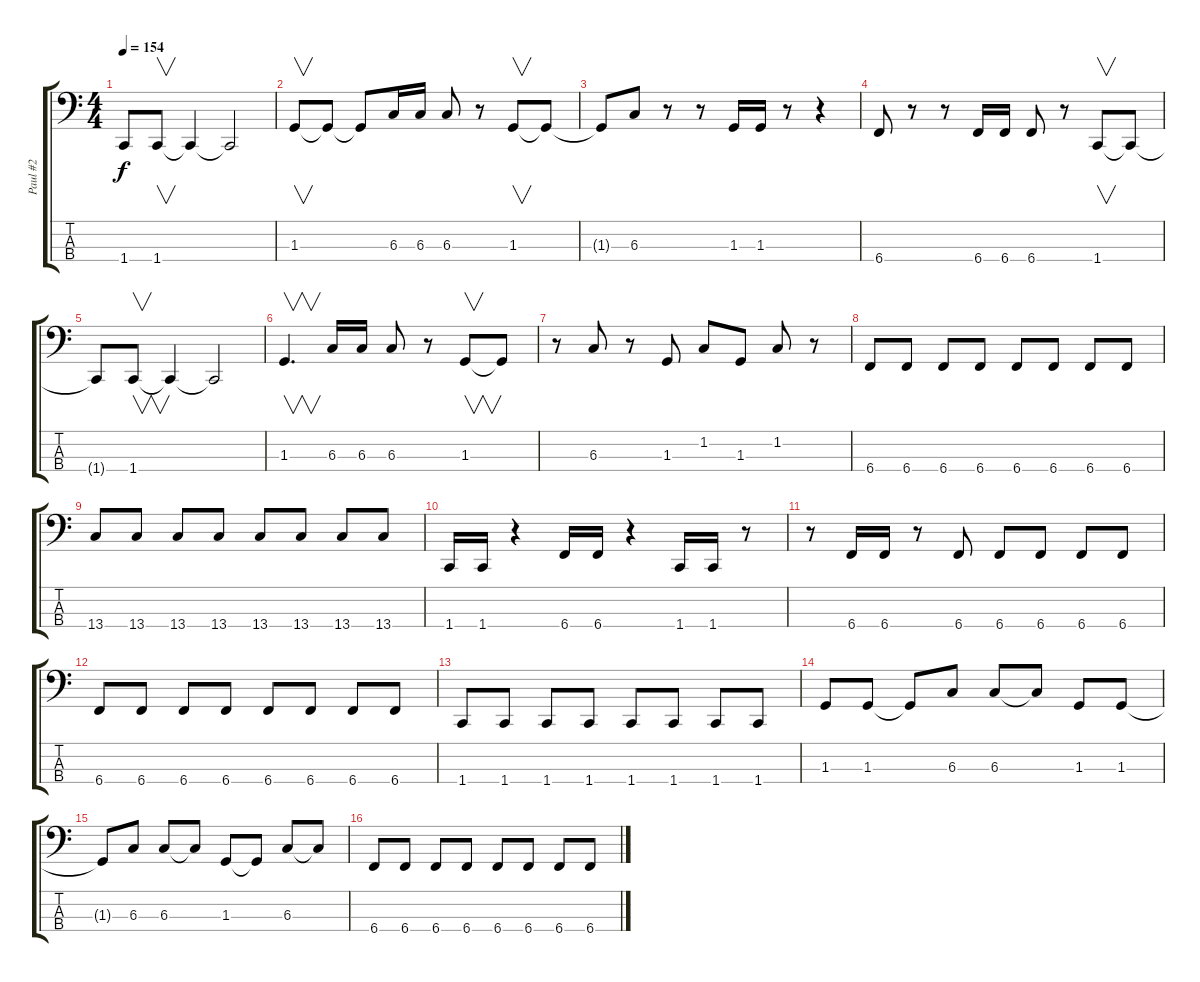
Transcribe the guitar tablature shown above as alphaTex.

\track ("Paul #2" "Paul #2") {instrument electricbasspick}
\staff {score tabs}
\tuning (E2 B1 Gb1 B0) {hide}
\ts (4 4)
\tempo 154
\clef f4
\ks c
1.4{t}.8{dy f} 1.4.8{v} 1.4{t}.4 1.4{t}.2 |
1.3.8{v} 1.3{t}.8 1.3{t}.8 6.3.16 6.3.16 6.3.8 r.8 1.3.8{v} 1.3{t}.8 |
1.3{t}.8 6.3.8 r.8 r.8 1.3.16 1.3.16 r.8 r.4 |
6.4.8 r.8 r.8 6.4.16 6.4.16 6.4.8 r.8 1.4.8{v} 1.4{t}.8 |
1.4{t}.8 1.4.8{v} 1.4{t}.4 1.4{t}.2 |
1.3.4{v d} 6.3.16 6.3.16 6.3.8 r.8 1.3.8{v} 1.3{t}.8 |
r.8 6.3.8 r.8 1.3.8 1.2.8 1.3.8 1.2.8 r.8 |
6.4.8 6.4.8 6.4.8 6.4.8 6.4.8 6.4.8 6.4.8 6.4.8 |
13.4.8 13.4.8 13.4.8 13.4.8 13.4.8 13.4.8 13.4.8 13.4.8 |
1.4.16 1.4.16 r.4 6.4.16 6.4.16 r.4 1.4.16 1.4.16 r.8 |
r.8 6.4.16 6.4.16 r.8 6.4.8 6.4.8 6.4.8 6.4.8 6.4.8 |
6.4.8 6.4.8 6.4.8 6.4.8 6.4.8 6.4.8 6.4.8 6.4.8 |
1.4.8 1.4.8 1.4.8 1.4.8 1.4.8 1.4.8 1.4.8 1.4.8 |
1.3.8 1.3.8 1.3{t}.8 6.3.8 6.3.8 6.3{t}.8 1.3.8 1.3.8 |
1.3{t}.8 6.3.8 6.3.8 6.3{t}.8 1.3.8 1.3{t}.8 6.3.8 6.3{t}.8 |
6.4.8 6.4.8 6.4.8 6.4.8 6.4.8 6.4.8 6.4.8 6.4.8
